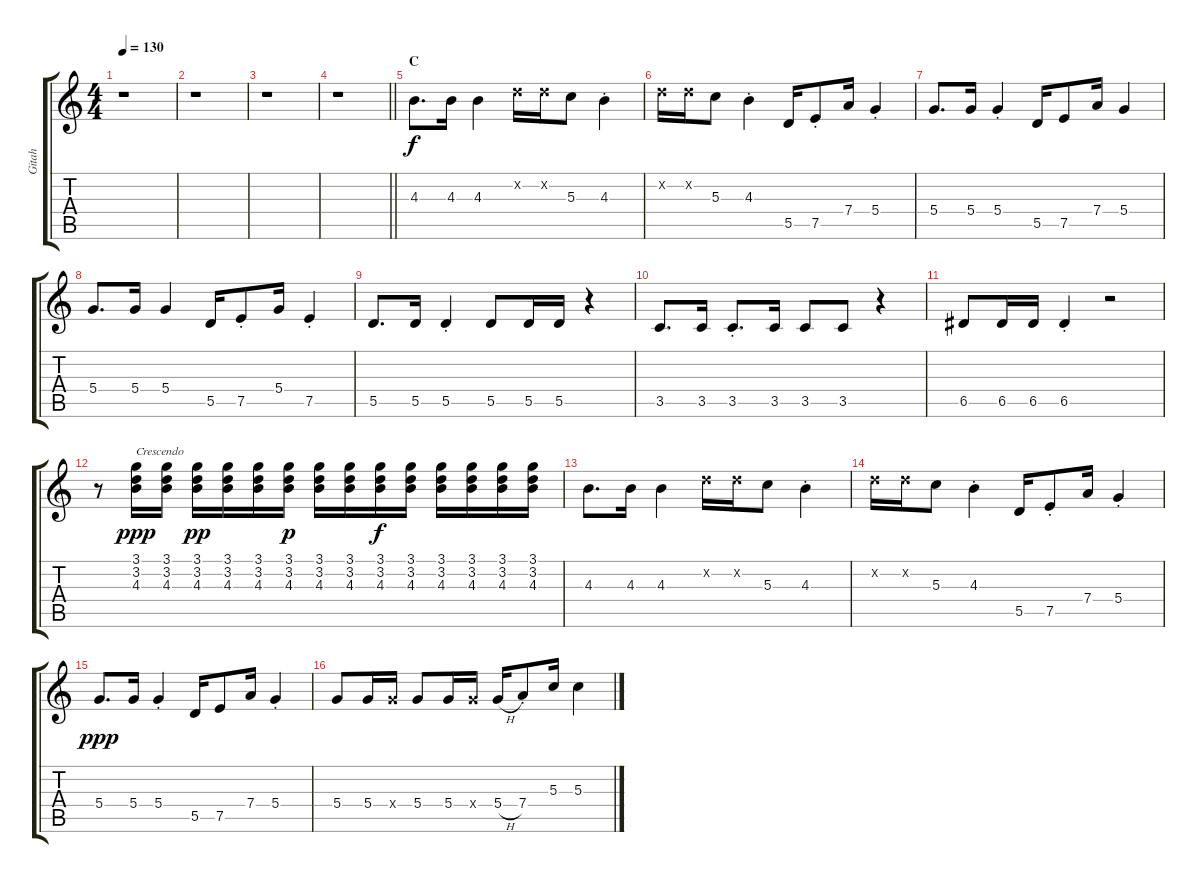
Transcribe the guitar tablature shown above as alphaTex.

\track ("Gitah" "Gitah") {instrument electricguitarclean}
\staff {score tabs}
\tuning (E4 B3 G3 D3 A2 E2) {hide}
\ts (4 4)
\tempo 130
\clef g2
\ks c
r.1{dy f} |
r.1 |
r.1 |
\barLineRight lightlight
r.1 |
\section ("" "C")
4.3.8{d} 4.3.16 4.3.4 3.2{x}.16 3.2{x}.16 5.3.8 4.3{st}.4 |
3.2{x}.16 3.2{x}.16 5.3.8 4.3{st}.4 5.5.16 7.5{st}.8{beam merge} 7.4.16{beam Up} 5.4{st}.4 |
5.4.8{d} 5.4.16 5.4{st}.4 5.5.16{beam Up beam merge} 7.5.8{beam Up} 7.4.16{beam Up} 5.4.4 |
5.4.8{d} 5.4.16 5.4.4 5.5.16 7.5{st}.8 5.4.16 7.5{st}.4 |
5.5.8{d} 5.5.16 5.5{st}.4 5.5.8 5.5.16 5.5.16 r.4 |
3.5.8{d} 3.5.16 3.5{st}.8{d} 3.5.16 3.5.8 3.5.8 r.4 |
6.5.8 6.5.16 6.5.16 6.5{st}.4 r.2 |
r.8 (3.1 3.2 4.3).16{txt "Crescendo" dy ppp} (3.1 3.2 4.3).16 (3.1 3.2 4.3).16{dy pp} (3.1 3.2 4.3).16 (3.1 3.2 4.3).16 (3.1 3.2 4.3).16{dy p} (3.1 3.2 4.3).16 (3.1 3.2 4.3).16 (3.1 3.2 4.3).16{dy f} (3.1 3.2 4.3).16 (3.1 3.2 4.3).16 (3.1 3.2 4.3).16 (3.1 3.2 4.3).16 (3.1 3.2 4.3).16 |
4.3.8{d} 4.3.16 4.3.4 3.2{x}.16{beam merge} 3.2{x}.16 5.3.8 4.3{st}.4 |
3.2{x}.16 3.2{x}.16 5.3.8 4.3{st}.4 5.5.16 7.5{st}.8 7.4.16 5.4{st}.4 |
5.4.8{d dy ppp} 5.4.16 5.4{st}.4 5.5.16{beam merge} 7.5.8 7.4.16 5.4{st}.4 |
5.4.8 5.4.16 5.4{x}.16 5.4.8 5.4.16 5.4{x}.16 5.4{h}.16 7.4{st}.8 5.3.16 5.3.4
